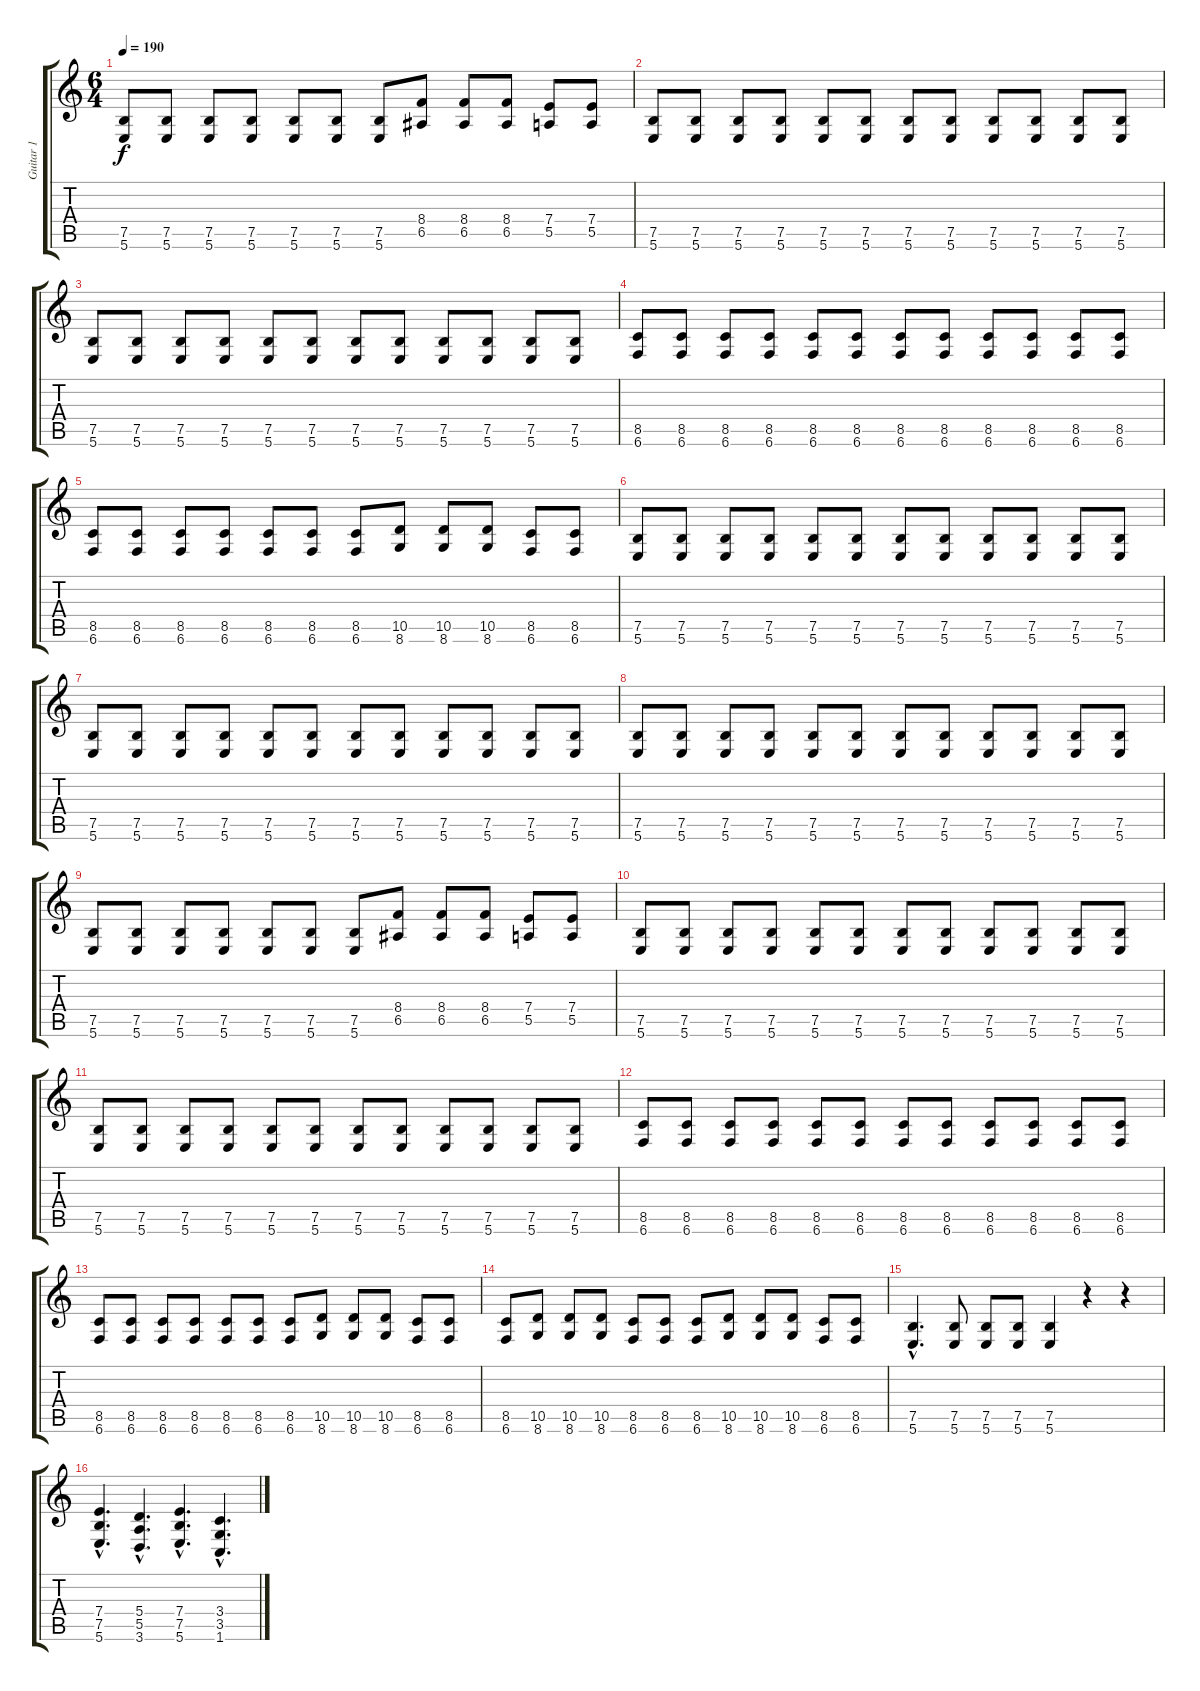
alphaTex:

\track ("Guitar 1" "Guitar 1") {instrument distortionguitar}
\staff {score tabs}
\tuning (B3 G3 D3 A2 E2 B1) {hide}
\ts (6 4)
\tempo 190
\clef g2
\ks c
(7.5 5.6).8{dy f} (7.5 5.6).8 (7.5 5.6).8 (7.5 5.6).8 (7.5 5.6).8 (7.5 5.6).8 (7.5 5.6).8 (8.4 6.5).8 (8.4 6.5).8 (8.4 6.5).8 (7.4 5.5).8 (7.4 5.5).8 |
(7.5 5.6).8 (7.5 5.6).8 (7.5 5.6).8 (7.5 5.6).8 (7.5 5.6).8 (7.5 5.6).8 (7.5 5.6).8 (7.5 5.6).8 (7.5 5.6).8 (7.5 5.6).8 (7.5 5.6).8 (7.5 5.6).8 |
(7.5 5.6).8 (7.5 5.6).8 (7.5 5.6).8 (7.5 5.6).8 (7.5 5.6).8 (7.5 5.6).8 (7.5 5.6).8 (7.5 5.6).8 (7.5 5.6).8 (7.5 5.6).8 (7.5 5.6).8 (7.5 5.6).8 |
(8.5 6.6).8 (8.5 6.6).8 (8.5 6.6).8 (8.5 6.6).8 (8.5 6.6).8 (8.5 6.6).8 (8.5 6.6).8 (8.5 6.6).8 (8.5 6.6).8 (8.5 6.6).8 (8.5 6.6).8 (8.5 6.6).8 |
(8.5 6.6).8 (8.5 6.6).8 (8.5 6.6).8 (8.5 6.6).8 (8.5 6.6).8 (8.5 6.6).8 (8.5 6.6).8 (10.5 8.6).8 (10.5 8.6).8 (10.5 8.6).8 (8.5 6.6).8 (8.5 6.6).8 |
(7.5 5.6).8 (7.5 5.6).8 (7.5 5.6).8 (7.5 5.6).8 (7.5 5.6).8 (7.5 5.6).8 (7.5 5.6).8 (7.5 5.6).8 (7.5 5.6).8 (7.5 5.6).8 (7.5 5.6).8 (7.5 5.6).8 |
(7.5 5.6).8 (7.5 5.6).8 (7.5 5.6).8 (7.5 5.6).8 (7.5 5.6).8 (7.5 5.6).8 (7.5 5.6).8 (7.5 5.6).8 (7.5 5.6).8 (7.5 5.6).8 (7.5 5.6).8 (7.5 5.6).8 |
(7.5 5.6).8 (7.5 5.6).8 (7.5 5.6).8 (7.5 5.6).8 (7.5 5.6).8 (7.5 5.6).8 (7.5 5.6).8 (7.5 5.6).8 (7.5 5.6).8 (7.5 5.6).8 (7.5 5.6).8 (7.5 5.6).8 |
(7.5 5.6).8 (7.5 5.6).8 (7.5 5.6).8 (7.5 5.6).8 (7.5 5.6).8 (7.5 5.6).8 (7.5 5.6).8 (8.4 6.5).8 (8.4 6.5).8 (8.4 6.5).8 (7.4 5.5).8 (7.4 5.5).8 |
(7.5 5.6).8 (7.5 5.6).8 (7.5 5.6).8 (7.5 5.6).8 (7.5 5.6).8 (7.5 5.6).8 (7.5 5.6).8 (7.5 5.6).8 (7.5 5.6).8 (7.5 5.6).8 (7.5 5.6).8 (7.5 5.6).8 |
(7.5 5.6).8 (7.5 5.6).8 (7.5 5.6).8 (7.5 5.6).8 (7.5 5.6).8 (7.5 5.6).8 (7.5 5.6).8 (7.5 5.6).8 (7.5 5.6).8 (7.5 5.6).8 (7.5 5.6).8 (7.5 5.6).8 |
(8.5 6.6).8 (8.5 6.6).8 (8.5 6.6).8 (8.5 6.6).8 (8.5 6.6).8 (8.5 6.6).8 (8.5 6.6).8 (8.5 6.6).8 (8.5 6.6).8 (8.5 6.6).8 (8.5 6.6).8 (8.5 6.6).8 |
(8.5 6.6).8 (8.5 6.6).8 (8.5 6.6).8 (8.5 6.6).8 (8.5 6.6).8 (8.5 6.6).8 (8.5 6.6).8 (10.5 8.6).8 (10.5 8.6).8 (10.5 8.6).8 (8.5 6.6).8 (8.5 6.6).8 |
(8.5 6.6).8 (10.5 8.6).8 (10.5 8.6).8 (10.5 8.6).8 (8.5 6.6).8 (8.5 6.6).8 (8.5 6.6).8 (10.5 8.6).8 (10.5 8.6).8 (10.5 8.6).8 (8.5 6.6).8 (8.5 6.6).8 |
(7.5{hac} 5.6{hac}).4{d} (7.5 5.6).8 (7.5 5.6).8 (7.5 5.6).8 (7.5 5.6).4 r.4 r.4 |
(7.4{hac} 7.5{hac} 5.6{hac}).4{d} (5.4{hac} 5.5{hac} 3.6{hac}).4{d} (7.4{hac} 7.5{hac} 5.6{hac}).4{d} (3.4{hac} 3.5{hac} 1.6{hac}).4{d}
